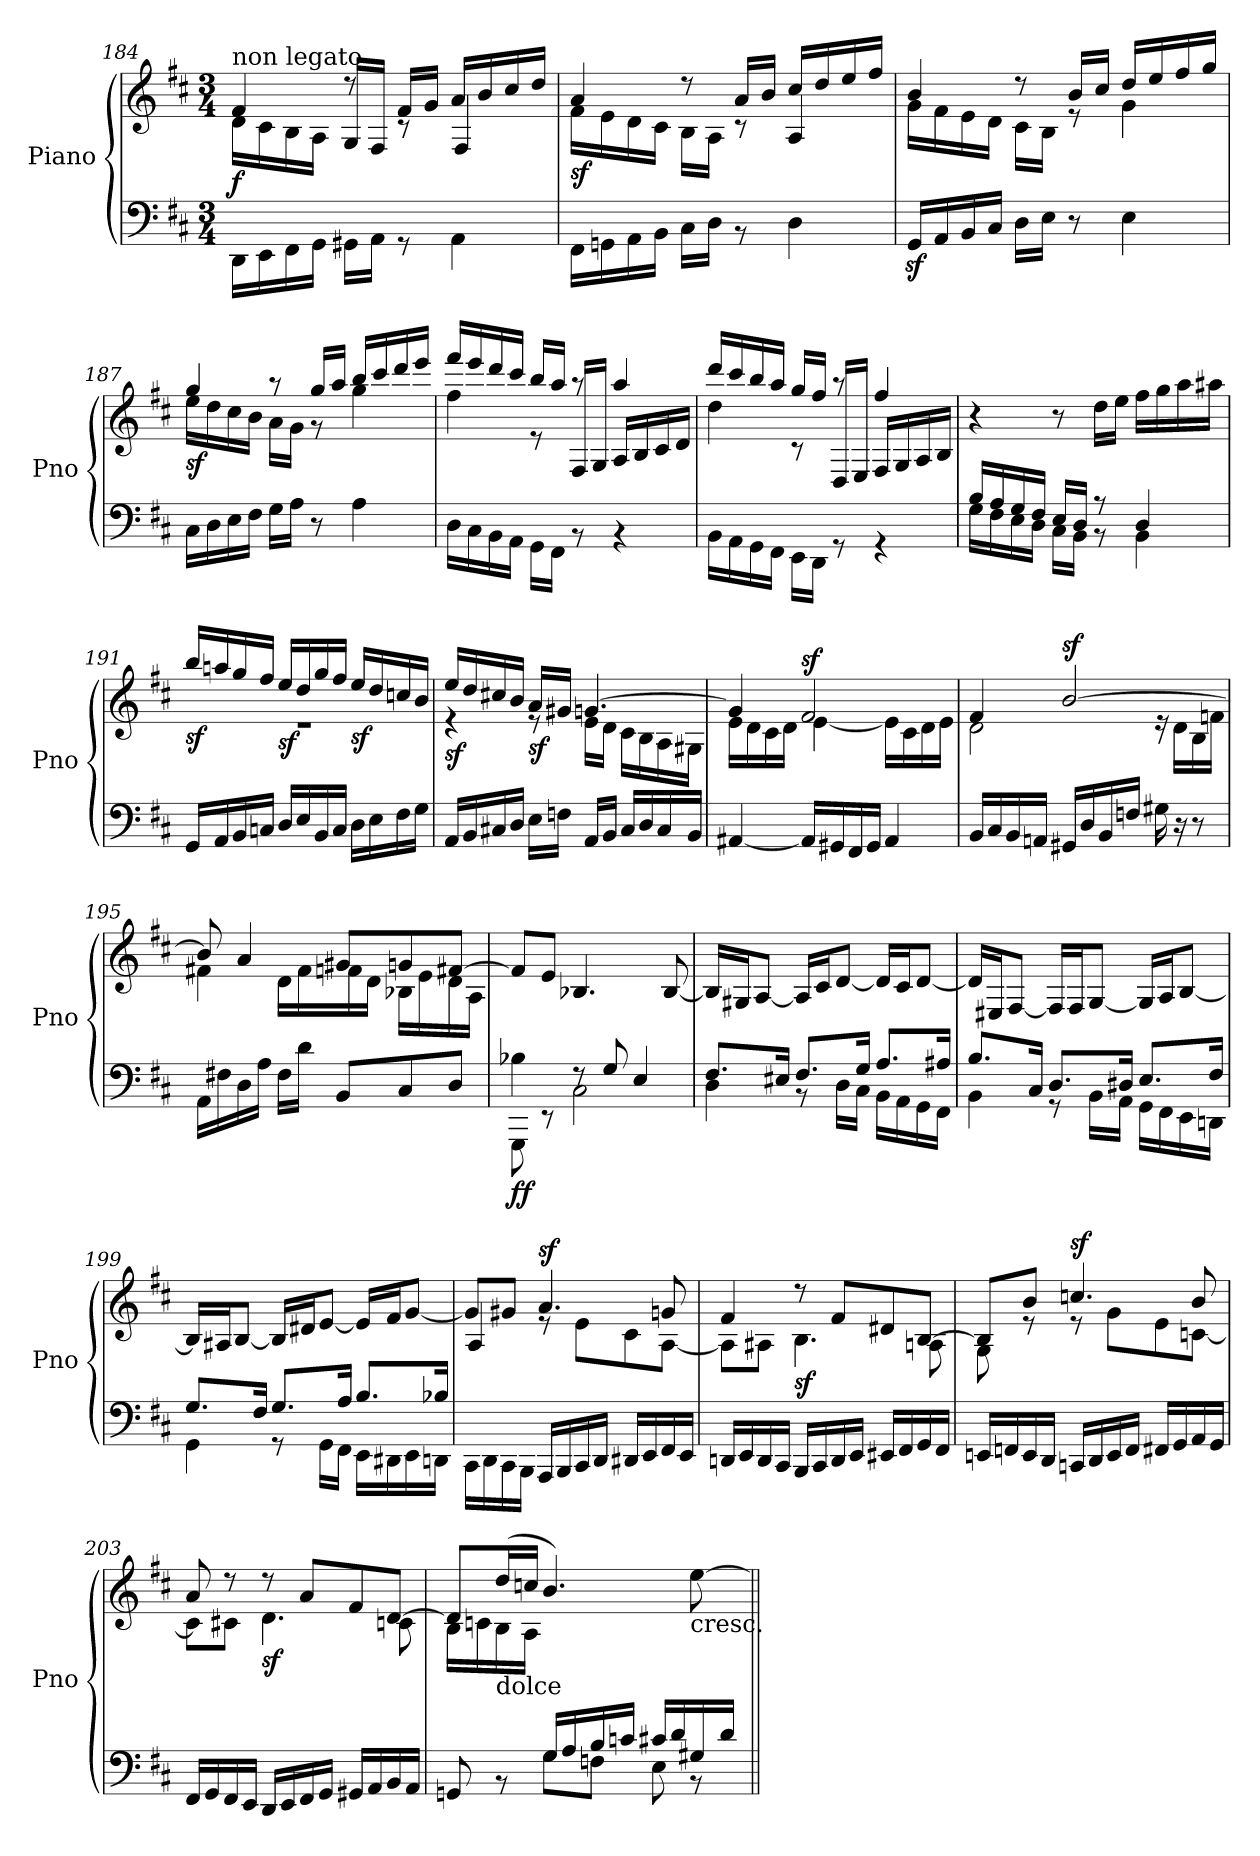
**kern	**kern	**dynam
*part1	*part1	*part1
*staff2	*staff1	*staff1/2
*I"Piano	*	*
*I'Pno	*	*
!!LO:LB:g=z
*clefF4	*clefG2	*
*k[f#c#]	*k[f#c#]	*
*D:	*D:	*
*M3/4	*M3/4	*
=184	=184	=184
*	*^	*
!	!LO:TX:a:t=non legato	!	!
!	!	!	!LO:DY:b
16DD\LL	4f#/	16d\LL	f
16EE\	.	16c#\	.
16FF#\	.	16B\	.
16GG\JJ	.	16A\JJ	.
16GG#X\LL	8r	16G/LL	.
16AA\JJ	.	16F#/JJ	.
8rGG	16f#/LL	8rc	.
.	16g/JJ	.	.
4AA\	16a/LL	4F#/	.
.	16b/	.	.
.	16cc#/	.	.
.	16dd/JJ	.	.
=185	=185	=185	=185
!	!	!	!LO:DY:b
16FF#\LL	4a/	16f#\LL	sf
16GGn\	.	16e\	.
16AA\	.	16d\	.
16BB\JJ	.	16c#\JJ	.
16C#\LL	8rdd	16B\LL	.
16D\JJ	.	16A\JJ	.
8rBB	16a/LL	8rc	.
.	16b/JJ	.	.
4D\	16cc#/LL	4A/	.
.	16dd/	.	.
.	16ee/	.	.
.	16ff#/JJ	.	.
=186	=186	=186	=186
16GGz>/LL	4b/	16g\LL	.
16AA/	.	16f#\	.
16BB/	.	16e\	.
16C#/JJ	.	16d\JJ	.
16D\LL	8r	16c#\LL	.
16E\JJ	.	16B\JJ	.
8r	16b/LL	8re	.
.	16cc#/JJ	.	.
4E\	16dd/LL	4g\	.
.	16ee/	.	.
.	16ff#/	.	.
.	16gg/JJ	.	.
!!LO:PB:g=z	!!
=187	=187	=187	=187
!	!	!	!LO:DY:b
16C#\LL	4gg/	16ee\LL	sf
16D\	.	16dd\	.
16E\	.	16cc#\	.
16F#\JJ	.	16b\JJ	.
16G\LL	8raa	16a\LL	.
16A\JJ	.	16g\JJ	.
8r	16gg/LL	8r	.
.	16aa/JJ	.	.
4A\	16bb/LL	4gg\	.
.	16ccc#/	.	.
.	16ddd/	.	.
.	16eee/JJ	.	.
=188	=188	=188	=188
16D\LL	16fff#/LL	4ff#\	.
16C#\	16eee/	.	.
16BB\	16ddd/	.	.
16AA\JJ	16ccc#/JJ	.	.
16GG\LL	16bb/LL	8r	.
16FF#\JJ	16aa/JJ	.	.
8rBB	8raa	16F#/LL	.
.	.	16G/JJ	.
4rBB	4aa/	16A/LL	.
.	.	16B/	.
.	.	16c#/	.
.	.	16d/JJ	.
=189	=189	=189	=189
16BB\LL	16ddd/LL	4dd\	.
16AA\	16ccc#/	.	.
16GG\	16bb/	.	.
16FF#\JJ	16aa/JJ	.	.
16EE\LL	16gg/LL	8r	.
16DD\JJ	16ff#/JJ	.	.
8rGG	8raa	16D/LL	.
.	.	16E/JJ	.
4rGG	4ff#/	16F#/LL	.
.	.	16G/	.
.	.	16A/	.
.	.	16B/JJ	.
*	*v	*v	*
!!LO:LB:g=z
=190	=190	=190
*^	*	*
16B/LL	16G\LL	4r	.
16A/	16F#\	.	.
16G/	16E\	.	.
16F#/JJ	16D\JJ	.	.
16E/LL	16C#\LL	8r	.
16D/JJ	16BB\JJ	.	.
8rA	8rBB	16dd\LL	.
.	.	16ee\JJ	.
4D/	4BB\	16ff#\LL	.
.	.	16gg\	.
.	.	16aa\	.
.	.	16aa#X\JJ	.
*v	*v	*	*
=191	=191	=191
*	*^	*
!	!	!	!LO:DY:b
16GG/LL	2.re	16bb/LL	sf
16AA/	.	16aan/	.
16BB/	.	16gg/	.
16Cn/JJ	.	16ff#/JJ	.
!	!	!	!LO:DY:b
16D/LL	.	16ee/LL	sf
16E/	.	16dd/	.
16BB/	.	16gg/	.
16C/JJ	.	16ff#/JJ	.
!	!	!	!LO:DY:b
16D\LL	.	16ee/LL	sf
16E\	.	16dd/	.
16F#\	.	16ccn/	.
16G\JJ	.	16b/JJ	.
=192	=192	=192	=192
!	!	!	!LO:DY:b
16AA/LL	16ee/LL	4re	sf
16BB/	16dd/	.	.
16C#X/	16cc#X/	.	.
16D/JJ	16b/JJ	.	.
!	!	!	!LO:DY:b
16E\LL	16a/LL	8re	sf
16Fn\JJ	16g#X/JJ	.	.
16AA/LL	[4.gn/	16e\LL	.
16BB/JJ	.	16d\JJ	.
16C#/LL	.	16c#\LL	.
16D/	.	16B\	.
16C#/	.	16A\	.
16BB/JJ	.	16G#X\JJ	.
!!LO:LB:g=z	!!
=193	=193	=193	=193
[4AA#X/	4g/]	16e\LL	.
.	.	16d\	.
.	.	16c#\	.
.	.	16d\JJ	.
!	!	!	!LO:DY:a
16AA#/LL]	2f#/	[4e\	sf
16GG#X/	.	.	.
16FF#/	.	.	.
16GG#/JJ	.	.	.
4AA#/	.	16e\LL]	.
.	.	16c#\	.
.	.	16d\	.
.	.	16e\JJ	.
=194	=194	=194	=194
16BB/LL	4f#/	2d\	.
16C#/	.	.	.
16BB/	.	.	.
16AAn/JJ	.	.	.
!	!	!	!LO:DY:a
16GG#X/LL	[2b/	.	sf
16D/	.	.	.
16BB/	.	.	.
16Fn/JJ	.	.	.
16G#X\	.	16re	.
16r	.	16d\LL	.
8r	.	16B\	.
.	.	16fn\JJ	.
=195	=195	=195	=195
16AA\LL	8b/]	4f#X\	.
16F#X\	.	.	.
16D\	4a/	.	.
16A\JJ	.	.	.
16F#\LL	.	16d\LL	.
16d\JJ	.	16f#\	.
8BB/L	8g#X/L	16fn\	.
.	.	16d\JJ	.
8C#/	8gn/	16B-X\LL	.
.	.	16e\	.
8D/J	[8f#X/J	16d\	.
.	.	16A\JJ	.
!!LO:LB:g=z
=196	=196	=196	=196
*^	*	*	*
!	!	!	!	!LO:DY:b=2
*	*	*v	*v	*
4B-X\	8GGG\	8f#/L]	ff
.	8rEE	8e/J	.
8rF	2C#\	4.B-X/	.
8G/	.	.	.
4E/	.	.	.
.	.	[8B-/	.
=197	=197	=197	=197
8.F#/L	4D\	16B-/LL]	.
.	.	16G#X/J	.
.	.	[8A/J	.
16E#X/Jk	.	.	.
8.F#/L	8rBB	16A/LL]	.
.	.	16c#/J	.
.	16D\LL	[8d/J	.
16G/Jk	16C#\JJ	.	.
8.A/L	16BB\LL	16d/LL]	.
.	16AA\	16c#/J	.
.	16GG\	[8d/J	.
16A#X/Jk	16FF#\JJ	.	.
=198	=198	=198	=198
8.B/L	4BB\	16d/LL]	.
.	.	16E#X/J	.
.	.	[8F#/J	.
16C#/Jk	.	.	.
8.D/L	8rGG	16F#/LL]	.
.	.	16F#/J	.
.	16BB\LL	[8G/J	.
16D#X/Jk	16AA\JJ	.	.
8.E/L	16GG\LL	16G/LL]	.
.	16FF#\	16A/J	.
.	16EE\	[8B/J	.
16F#/Jk	16DDn\JJ	.	.
!!LO:LB:g=z
=199	=199	=199	=199
8.G/L	4GG\	16B/LL]	.
.	.	16A#X/J	.
.	.	[8B/J	.
16F#/Jk	.	.	.
8.G/L	8rGG	16B/LL]	.
.	.	16d#X/J	.
.	16GG\LL	[8e/J	.
16A/Jk	16FF#\JJ	.	.
8.B/L	16EE\LL	16e/LL]	.
.	16DD#X\	16f#/J	.
.	16EE\	[8g/J	.
16B-X/Jk	16DDn\JJ	.	.
*v	*v	*	*
=200	=200	=200
*	*^	*
16CC#\LL	8g/L]	4A/	.
16DD\	.	.	.
16CC#\	8g#X/J	.	.
16BBB\JJ	.	.	.
!	!	!	!LO:DY:a
16AAA/LL	4.a/	8re	sf
16BBB/	.	.	.
16CC#/	.	8e\L	.
16DD/JJ	.	.	.
16DD#X/LL	.	8c#\	.
16EE/	.	.	.
16FF#/	8gn/	[8A\J	.
16EE/JJ	.	.	.
!!LO:PB:g=z	!!
=201	=201	=201	=201
16DDn/LL	4f#/	8A\L]	.
16EE/	.	.	.
16DD/	.	8A#X\J	.
16CC#/JJ	.	.	.
!	!	!	!LO:DY:b
16BBB/LL	8r	4.B\	sf
16CC#/	.	.	.
16DD/	8f#/L	.	.
16EE/JJ	.	.	.
16EE#X/LL	8d#X/	.	.
16FF#/	.	.	.
16GG/	[8B/J	8An\	.
16FF#/JJ	.	.	.
=202	=202	=202	=202
16EEn/LL	8B/L]	8G\	.
16FFn/	.	.	.
16EE/	8b/J	8re	.
16DD/JJ	.	.	.
!	!	!	!LO:DY:a
16CCn/LL	4.ccn/	8re	sf
16DD/	.	.	.
16EE/	.	8g\L	.
16FF/JJ	.	.	.
16FF#X/LL	.	8e\	.
16GG/	.	.	.
16AA/	8b/	[8cn\J	.
16GG/JJ	.	.	.
=203	=203	=203	=203
16FF#/LL	8a/	8c\L]	.
16GG/	.	.	.
16FF#/	8r	8c#X\J	.
16EE/JJ	.	.	.
!	!	!	!LO:DY:b
16DD/LL	8r	4.d\	sf
16EE/	.	.	.
16FF#/	8a/L	.	.
16GG/JJ	.	.	.
16GG#X/LL	8f#/	.	.
16AA/	.	.	.
16BB/	[8d/J	8cn\	.
16AA/JJ	.	.	.
!!LO:LB:g=z	!!
=204	=204	=204	=204
*^	*	*	*
8GGn/	4ryy	8d/L]	16B\LL	.
.	.	.	16cn\	.
!	!	!LO:TX:b:t=dolce	!	!
8rBB	.	(>16dd/L	16B\	.
.	.	16ccn/JJ	16A\JJ	.
16G/LL	8G\L	4.b/)	2ryy	.
16A/	.	.	.	.
16B/	8Fn\J	.	.	.
16cn/JJ	.	.	.	.
16c#X/LL	8E\	.	.	.
16d/	.	.	.	.
!	!	!LO:TX:b:t=cresc.	!	!
16G#X/	8rBB	[8ee\	.	.
16d/JJ	.	.	.	.
*v	*v	*	*	*
*	*v	*v	*
=||	=||	=||
*-	*-	*-
